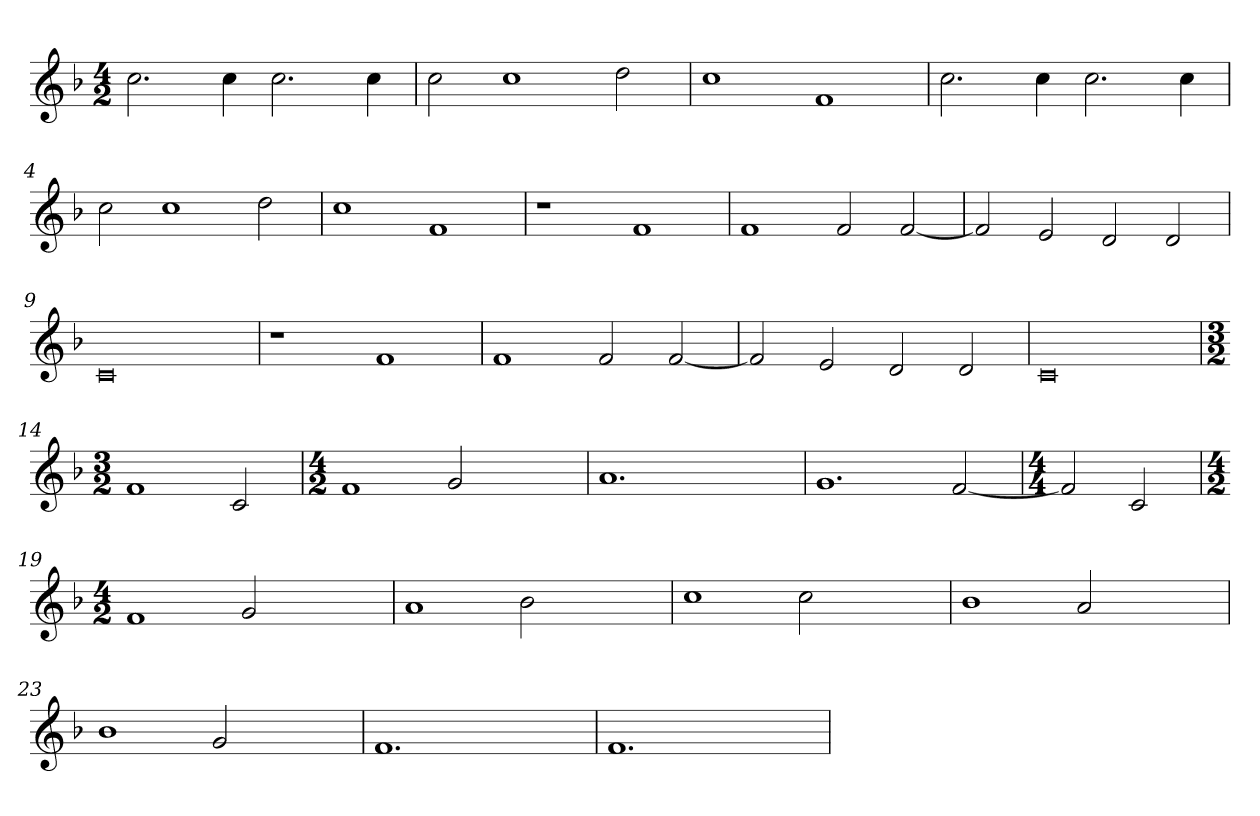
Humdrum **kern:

**kern
*part1
*staff1
*clefG2
*k[b-]
*F:
*M4/2
=
2.cc
4cc
2.cc
4cc
=1
2cc
1cc
2dd
=2
1cc
1f
=3
2.cc
4cc
2.cc
4cc
=4
2cc
1cc
2dd
=5
1cc
1f
=6
1r
1f
=7
1f
2f
[2f
=8
2f]
2e
2d
2d
=9
0c
=10
1r
1f
=11
1f
2f
[2f
=12
2f]
2e
2d
2d
=13
0c
=14
*M3/2
1f
2c
=15
*M4/2
1f
2g
2ryy
=16
1.a
2ryy
=17
1.g
[2f
=18
*M4/4
2f]
2c
=19
*M4/2
1f
2g
2ryy
=20
1a
2b-
2ryy
=21
1cc
2cc
2ryy
=22
1b-
2a
2ryy
=23
1b-
2g
2ryy
=24
1.f
2ryy
=25
1.f
2ryy
=
*-
